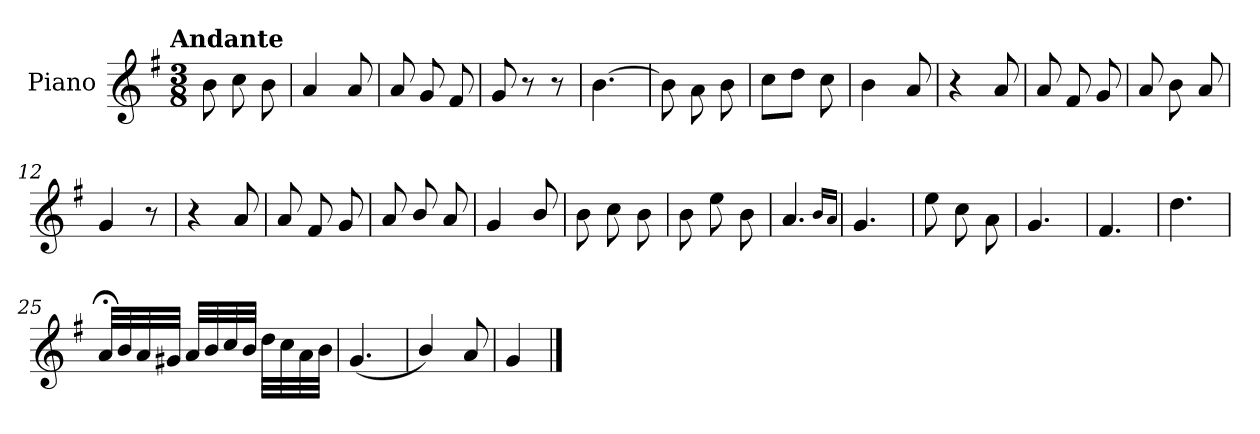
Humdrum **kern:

**kern
*part1
*staff1
*I"Piano
*I'Pno.
*clefG2
*k[f#]
!!LO:TX:omd:t=Andante
*M3/8
*MM92
=1
8b\
8cc\
8b\
=2
4a/
8a/
=3
8a/
8g/
8f#/
=4
8g/
8r
8r
=5
[4.b\
=6
8b\]
8a\
8b\
!!LO:LB:g=z
=7
8cc\L
8dd\J
8cc\
=8
4b\
8a/
=9
4r
8a/
=10
8a/
8f#/
8g/
=11
8a/
8b\
8a/
=12
4g/
8r
=13
4r
8a/
=14
8a/
8f#/
8g/
!!LO:LB:g=z
=15
8a/
8b/
8a/
=16
4g/
8b/
=17
8b\
8cc\
8b\
=18
8b\
8ee\
8b\
=19
4.a/
16qqb/LL
16qqa/JJ
=20
4.g/
=21
8ee\
8cc\
8a\
=22
4.g/
!!LO:LB:g=z
=23
4.f#/
=24
4.dd\
=25
32a;</LLL
32b/
32a/
32g#X/JJJ
32a/LLL
32b/
32cc/
32b/JJJ
32dd\LLL
32cc\
32a\
32b\JJJ
=26
(<4.g/
=27
4b/)
8a/
=28
4g/
==
*-
